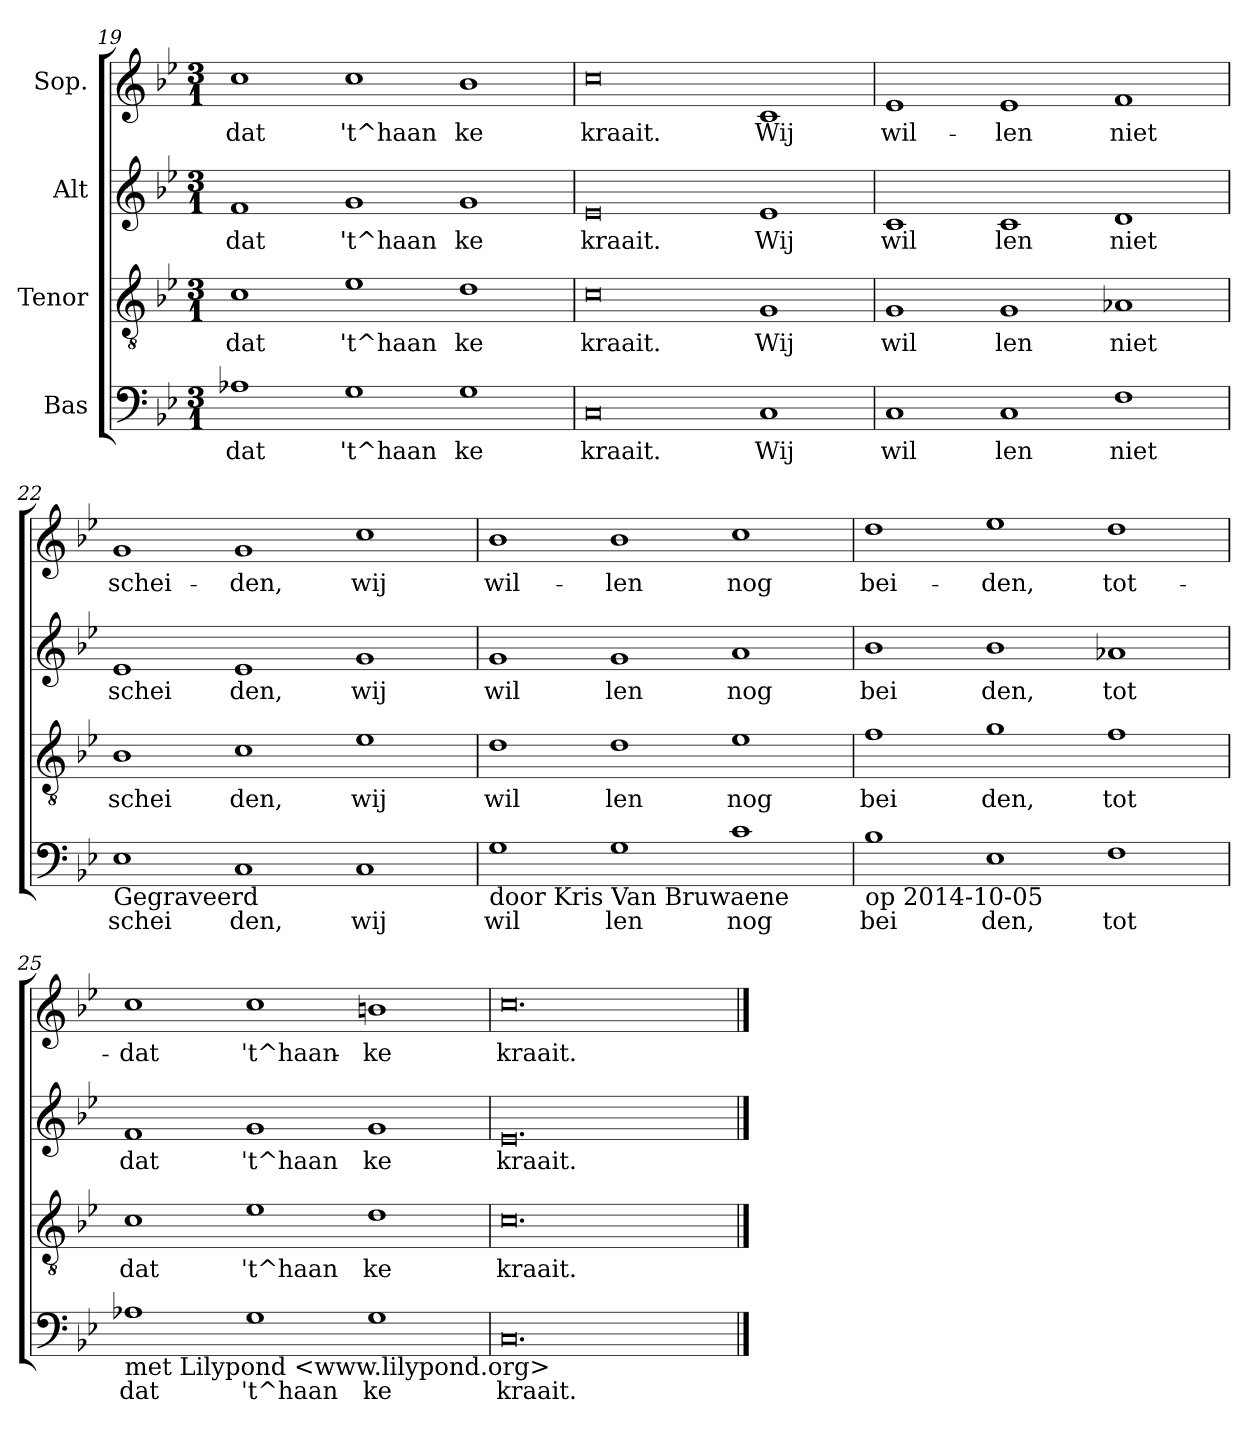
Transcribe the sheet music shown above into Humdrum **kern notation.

**kern	**text	**kern	**text	**kern	**text	**kern	**text
*part4	*part4	*part3	*part3	*part2	*part2	*part1	*part1
*staff4	*staff4	*staff3	*staff3	*staff2	*staff2	*staff1	*staff1
*I"Bas	*	*I"Tenor	*	*I"Alt	*	*I"Sop.	*
*clefF4	*	*clefGv2	*	*clefG2	*	*clefG2	*
*k[b-e-]	*	*k[b-e-]	*	*k[b-e-]	*	*k[b-e-]	*
*B-:	*	*B-:	*	*B-:	*	*B-:	*
*M3/1	*	*M3/1	*	*M3/1	*	*M3/1	*
=19	=19	=19	=19	=19	=19	=19	=19
!	!LO:LY:b:rj	!	!LO:LY:b:rj	!	!LO:LY:b:rj	!	!LO:LY:b:rj
1A-X	dat	1c	dat	1f	dat	1cc	dat
!	!LO:LY:b:rj	!	!LO:LY:b:rj	!	!LO:LY:b:rj	!	!LO:LY:b:rj
1G	't^haan	1e-	't^haan	1g	't^haan	1cc	't^haan
!	!LO:LY:b:rj	!	!LO:LY:b:rj	!	!LO:LY:b:rj	!	!LO:LY:b:rj
1G	ke	1d	ke	1g	ke	1b-	ke
=20	=20	=20	=20	=20	=20	=20	=20
!	!LO:LY:b:rj	!	!LO:LY:b:rj	!	!LO:LY:b:rj	!	!LO:LY:b:rj
0C	kraait.	0c	kraait.	0e-	kraait.	0cc	kraait.
!	!LO:LY:b:rj	!	!LO:LY:b:rj	!	!LO:LY:b:rj	!	!LO:LY:b:rj
1C	Wij	1G	Wij	1e-	Wij	1c	Wij
!!LO:PB:g=z
=21	=21	=21	=21	=21	=21	=21	=21
!	!LO:LY:b:rj	!	!LO:LY:b:rj	!	!LO:LY:b:rj	!	!LO:LY:b:rj
1C	wil	1G	wil	1c	wil	1e-	wil-
!	!LO:LY:b:rj	!	!LO:LY:b:rj	!	!LO:LY:b:rj	!	!LO:LY:b:rj
1C	len	1G	len	1c	len	1e-	-len
!	!LO:LY:b:rj	!	!LO:LY:b:rj	!	!LO:LY:b:rj	!	!LO:LY:b:rj
1F	niet	1A-X	niet	1d	niet	1f	niet
=22	=22	=22	=22	=22	=22	=22	=22
!LO:TX:b:t=Gegraveerd	!	!	!	!	!	!	!
!	!LO:LY:b:rj	!	!LO:LY:b:rj	!	!LO:LY:b:rj	!	!LO:LY:b:rj
1E-	schei	1B-	schei	1e-	schei	1g	schei-
!	!LO:LY:b:rj	!	!LO:LY:b:rj	!	!LO:LY:b:rj	!	!LO:LY:b:rj
1C	den,	1c	den,	1e-	den,	1g	-den,
!	!LO:LY:b:rj	!	!LO:LY:b:rj	!	!LO:LY:b:rj	!	!LO:LY:b:rj
1C	wij	1e-	wij	1g	wij	1cc	wij
=23	=23	=23	=23	=23	=23	=23	=23
!LO:TX:b:t=door Kris Van Bruwaene	!	!	!	!	!	!	!
!	!LO:LY:b:rj	!	!LO:LY:b:rj	!	!LO:LY:b:rj	!	!LO:LY:b:rj
1G	wil	1d	wil	1g	wil	1b-	wil-
!	!LO:LY:b:rj	!	!LO:LY:b:rj	!	!LO:LY:b:rj	!	!LO:LY:b:rj
1G	len	1d	len	1g	len	1b-	-len
!	!LO:LY:b:rj	!	!LO:LY:b:rj	!	!LO:LY:b:rj	!	!LO:LY:b:rj
1c	nog	1e-	nog	1a	nog	1cc	nog
=24	=24	=24	=24	=24	=24	=24	=24
!LO:TX:b:t=op 2014-10-05	!	!	!	!	!	!	!
!	!LO:LY:b:rj	!	!LO:LY:b:rj	!	!LO:LY:b:rj	!	!LO:LY:b:rj
1B-	bei	1f	bei	1b-	bei	1dd	bei-
!	!LO:LY:b:rj	!	!LO:LY:b:rj	!	!LO:LY:b:rj	!	!LO:LY:b:rj
1E-	den,	1g	den,	1b-	den,	1ee-	-den,
!	!LO:LY:b:rj	!	!LO:LY:b:rj	!	!LO:LY:b:rj	!	!LO:LY:b:rj
1F	tot	1f	tot	1a-X	tot	1dd	tot-
=25	=25	=25	=25	=25	=25	=25	=25
!LO:TX:b:t=met Lilypond <www.lilypond.org>	!	!	!	!	!	!	!
!	!LO:LY:b:rj	!	!LO:LY:b:rj	!	!LO:LY:b:rj	!	!LO:LY:b:rj
1A-X	dat	1c	dat	1f	dat	1cc	-dat
!	!LO:LY:b:rj	!	!LO:LY:b:rj	!	!LO:LY:b:rj	!	!LO:LY:b:rj
1G	't^haan	1e-	't^haan	1g	't^haan	1cc	't^haan-
!	!LO:LY:b:rj	!	!LO:LY:b:rj	!	!LO:LY:b:rj	!	!LO:LY:b:rj
1G	ke	1d	ke	1g	ke	1bn	-ke
=26	=26	=26	=26	=26	=26	=26	=26
!	!LO:LY:b:rj	!	!LO:LY:b:rj	!	!LO:LY:b:rj	!	!LO:LY:b:rj
0.C	kraait.	0.c	kraait.	0.e-	kraait.	0.cc	kraait.
==	==	==	==	==	==	==	==
*-	*-	*-	*-	*-	*-	*-	*-
